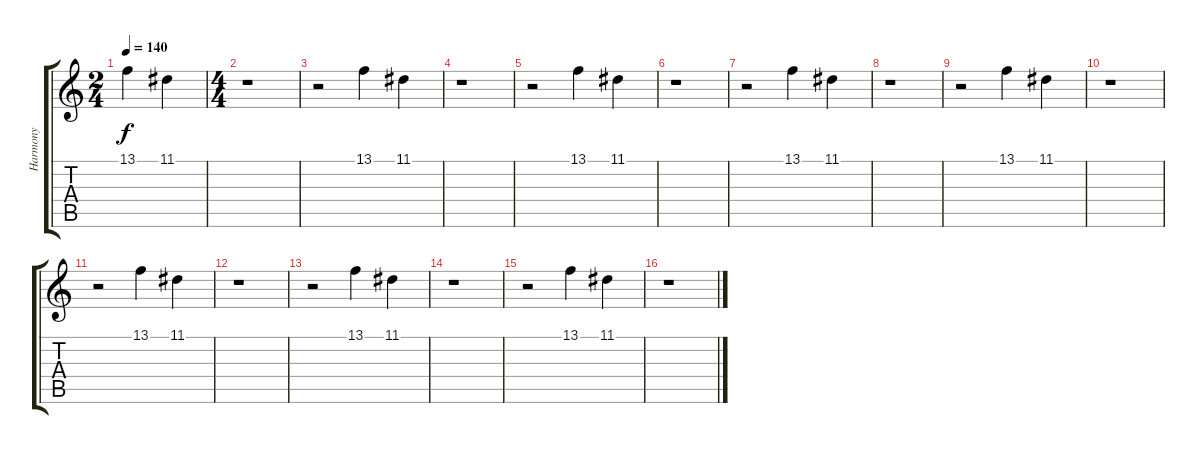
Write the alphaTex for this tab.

\track ("Harmony" "Harmony") {instrument shakuhachi}
\staff {score tabs}
\tuning (E4 B3 G3 D3 A2 E2) {hide}
\ts (2 4)
\tempo 140
\clef g2
\ks c
13.1.4{dy f instrument shakuhachi} 11.1.4 |
\ts (4 4)
r.1 |
r.2 13.1.4 11.1.4 |
r.1 |
r.2 13.1.4 11.1.4 |
r.1 |
r.2 13.1.4 11.1.4 |
r.1 |
r.2 13.1.4 11.1.4 |
r.1 |
r.2 13.1.4 11.1.4 |
r.1 |
r.2 13.1.4 11.1.4 |
r.1 |
r.2 13.1.4 11.1.4 |
r.1
